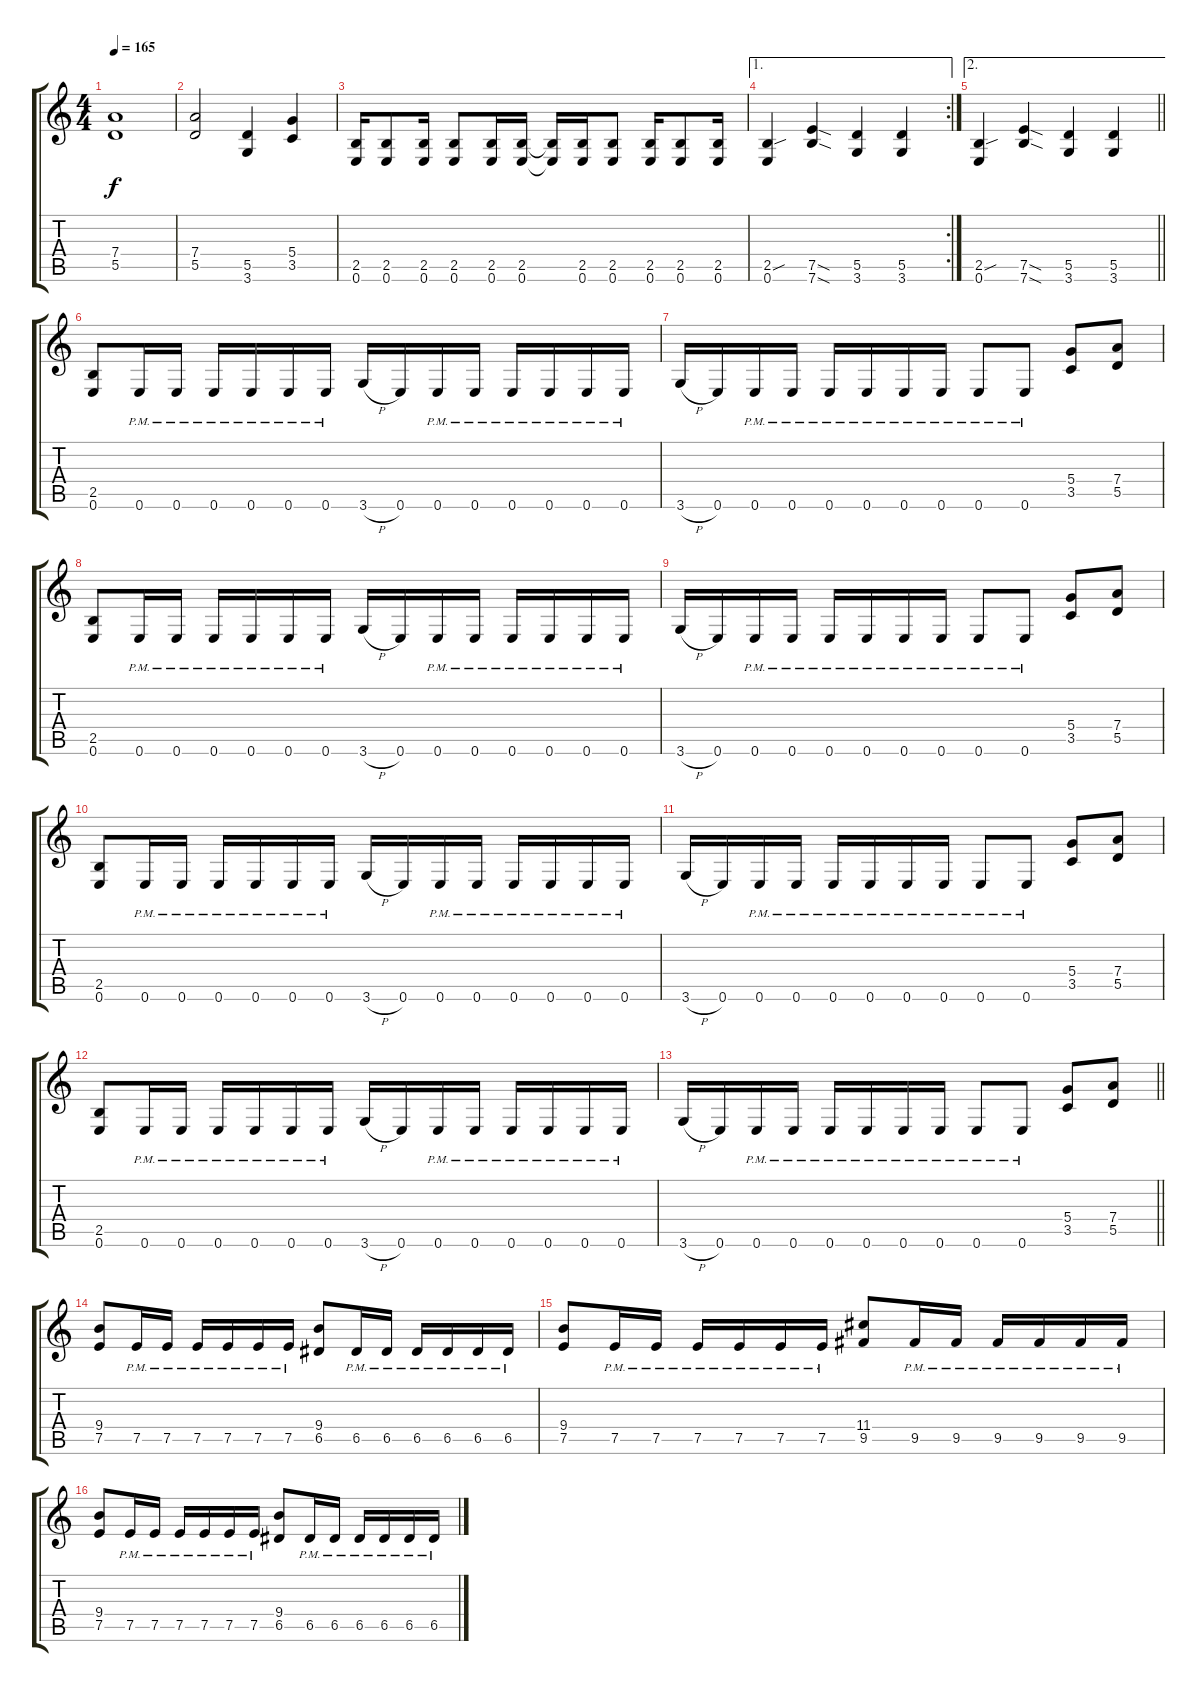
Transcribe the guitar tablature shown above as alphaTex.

\track "" {instrument distortionguitar}
\staff {score tabs}
\tuning (E4 B3 G3 D3 A2 E2) {hide}
\ts (4 4)
\tempo 165
\clef g2
\ks c
(7.4 5.5).1{dy f} |
(7.4 5.5).2 (5.5 3.6).4 (5.4 3.5).4 |
(2.5 0.6).16 (2.5 0.6).8 (2.5 0.6).16 (2.5 0.6).8 (2.5 0.6).16 (2.5 0.6).16 (2.5{t} 0.6{t}).16 (2.5 0.6).16 (2.5 0.6).8 (2.5 0.6).16 (2.5 0.6).8 (2.5 0.6).16 |
\ae 1
\rc 2
(2.5{sou} 0.6).4 (7.5{sod} 7.6{sod}).4 (5.5 3.6).4 (5.5 3.6).4 |
\ae 2
\barLineRight lightlight
(2.5{sou} 0.6).4 (7.5{sod} 7.6{sod}).4 (5.5 3.6).4 (5.5 3.6).4 |
(2.5 0.6).8 0.6{pm}.16 0.6{pm}.16 0.6{pm}.16 0.6{pm}.16 0.6{pm}.16 0.6{pm}.16 3.6{h}.16 0.6.16 0.6{pm}.16 0.6{pm}.16 0.6{pm}.16 0.6{pm}.16 0.6{pm}.16 0.6{pm}.16 |
3.6{h}.16 0.6.16 0.6{pm}.16 0.6{pm}.16 0.6{pm}.16 0.6{pm}.16 0.6{pm}.16 0.6{pm}.16 0.6{pm}.8 0.6{pm}.8 (5.4 3.5).8 (7.4 5.5).8 |
(2.5 0.6).8 0.6{pm}.16 0.6{pm}.16 0.6{pm}.16 0.6{pm}.16 0.6{pm}.16 0.6{pm}.16 3.6{h}.16 0.6.16 0.6{pm}.16 0.6{pm}.16 0.6{pm}.16 0.6{pm}.16 0.6{pm}.16 0.6{pm}.16 |
3.6{h}.16 0.6.16 0.6{pm}.16 0.6{pm}.16 0.6{pm}.16 0.6{pm}.16 0.6{pm}.16 0.6{pm}.16 0.6{pm}.8 0.6{pm}.8 (5.4 3.5).8 (7.4 5.5).8 |
(2.5 0.6).8 0.6{pm}.16 0.6{pm}.16 0.6{pm}.16 0.6{pm}.16 0.6{pm}.16 0.6{pm}.16 3.6{h}.16 0.6.16 0.6{pm}.16 0.6{pm}.16 0.6{pm}.16 0.6{pm}.16 0.6{pm}.16 0.6{pm}.16 |
3.6{h}.16 0.6.16 0.6{pm}.16 0.6{pm}.16 0.6{pm}.16 0.6{pm}.16 0.6{pm}.16 0.6{pm}.16 0.6{pm}.8 0.6{pm}.8 (5.4 3.5).8 (7.4 5.5).8 |
(2.5 0.6).8 0.6{pm}.16 0.6{pm}.16 0.6{pm}.16 0.6{pm}.16 0.6{pm}.16 0.6{pm}.16 3.6{h}.16 0.6.16 0.6{pm}.16 0.6{pm}.16 0.6{pm}.16 0.6{pm}.16 0.6{pm}.16 0.6{pm}.16 |
\barLineRight lightlight
3.6{h}.16 0.6.16 0.6{pm}.16 0.6{pm}.16 0.6{pm}.16 0.6{pm}.16 0.6{pm}.16 0.6{pm}.16 0.6{pm}.8 0.6{pm}.8 (5.4 3.5).8 (7.4 5.5).8 |
(9.4 7.5).8 7.5{pm}.16 7.5{pm}.16 7.5{pm}.16 7.5{pm}.16 7.5{pm}.16 7.5{pm}.16 (9.4 6.5).8 6.5{pm}.16 6.5{pm}.16 6.5{pm}.16 6.5{pm}.16 6.5{pm}.16 6.5{pm}.16 |
(9.4 7.5).8 7.5{pm}.16 7.5{pm}.16 7.5{pm}.16 7.5{pm}.16 7.5{pm}.16 7.5{pm}.16 (11.4 9.5).8 9.5{pm}.16 9.5{pm}.16 9.5{pm}.16 9.5{pm}.16 9.5{pm}.16 9.5{pm}.16 |
(9.4 7.5).8 7.5{pm}.16 7.5{pm}.16 7.5{pm}.16 7.5{pm}.16 7.5{pm}.16 7.5{pm}.16 (9.4 6.5).8 6.5{pm}.16 6.5{pm}.16 6.5{pm}.16 6.5{pm}.16 6.5{pm}.16 6.5{pm}.16
